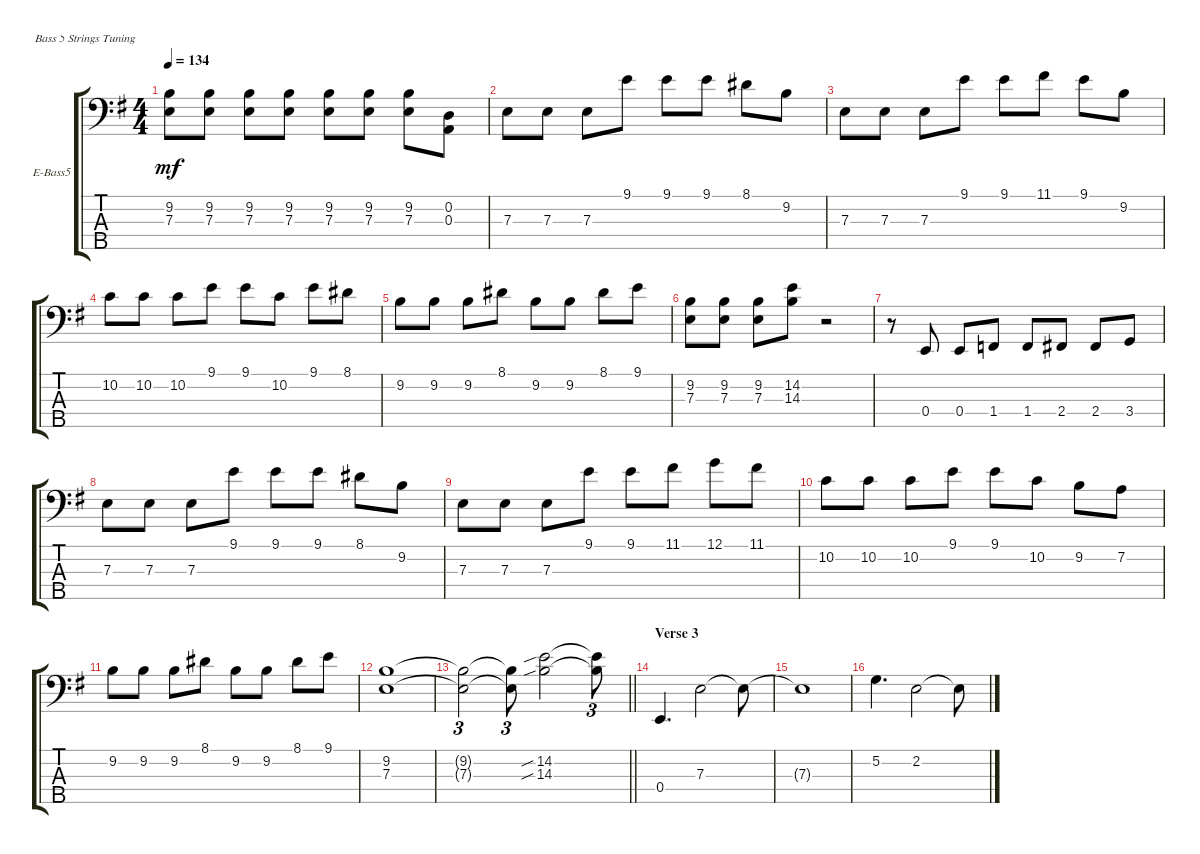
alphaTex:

\bracketExtendMode groupsimilarinstruments
\firstSystemTrackNameOrientation horizontal
\otherSystemsTrackNameOrientation horizontal
\track ("baz (Andrey Stefnuk)" "E-Bass5") {instrument electricbasspick}
\staff {score tabs}
\tuning (G2 D2 A1 E1 B0)
\ts (4 4)
\tempo 134
\clef f4
\ks eminor
(9.2 7.3).8{dy mf} (9.2 7.3).8 (9.2 7.3).8 (9.2 7.3).8 (9.2 7.3).8 (9.2 7.3).8 (9.2 7.3).8 (0.2 0.3).8 |
7.3.8 7.3.8 7.3.8 9.1.8 9.1.8 9.1.8 8.1.8 9.2.8 |
7.3.8 7.3.8 7.3.8 9.1.8 9.1.8 11.1.8 9.1.8 9.2.8 |
10.2.8 10.2.8 10.2.8 9.1.8 9.1.8 10.2.8 9.1.8 8.1.8 |
9.2.8 9.2.8 9.2.8 8.1.8 9.2.8 9.2.8 8.1.8 9.1.8 |
(9.2 7.3).8 (9.2 7.3).8 (9.2 7.3).8 (14.2 14.3).8 r.2 |
r.8 0.4.8 0.4.8 1.4.8 1.4.8 2.4.8 2.4.8 3.4.8 |
7.3.8 7.3.8 7.3.8 9.1.8 9.1.8 9.1.8 8.1.8 9.2.8 |
7.3.8 7.3.8 7.3.8 9.1.8 9.1.8 11.1.8 12.1.8 11.1.8 |
10.2.8 10.2.8 10.2.8 9.1.8 9.1.8 10.2.8 9.2.8 7.2.8 |
9.2.8 9.2.8 9.2.8 8.1.8 9.2.8 9.2.8 8.1.8 9.1.8 |
(9.2 7.3).1 |
\barLineRight lightlight
(9.2{t} 7.3{t}).2{tu (3 2)} (9.2{t} 7.3{t}).8{tu (3 2)} (14.2{sib} 14.3{sib}).2 (14.2{t} 14.3{t}).8{tu (3 2)} |
\section ("" "Verse 3")
0.4.4{d} 7.3.2 7.3{t}.8 |
7.3{t}.1 |
5.2.4{d} 2.2.2 2.2{t}.8
